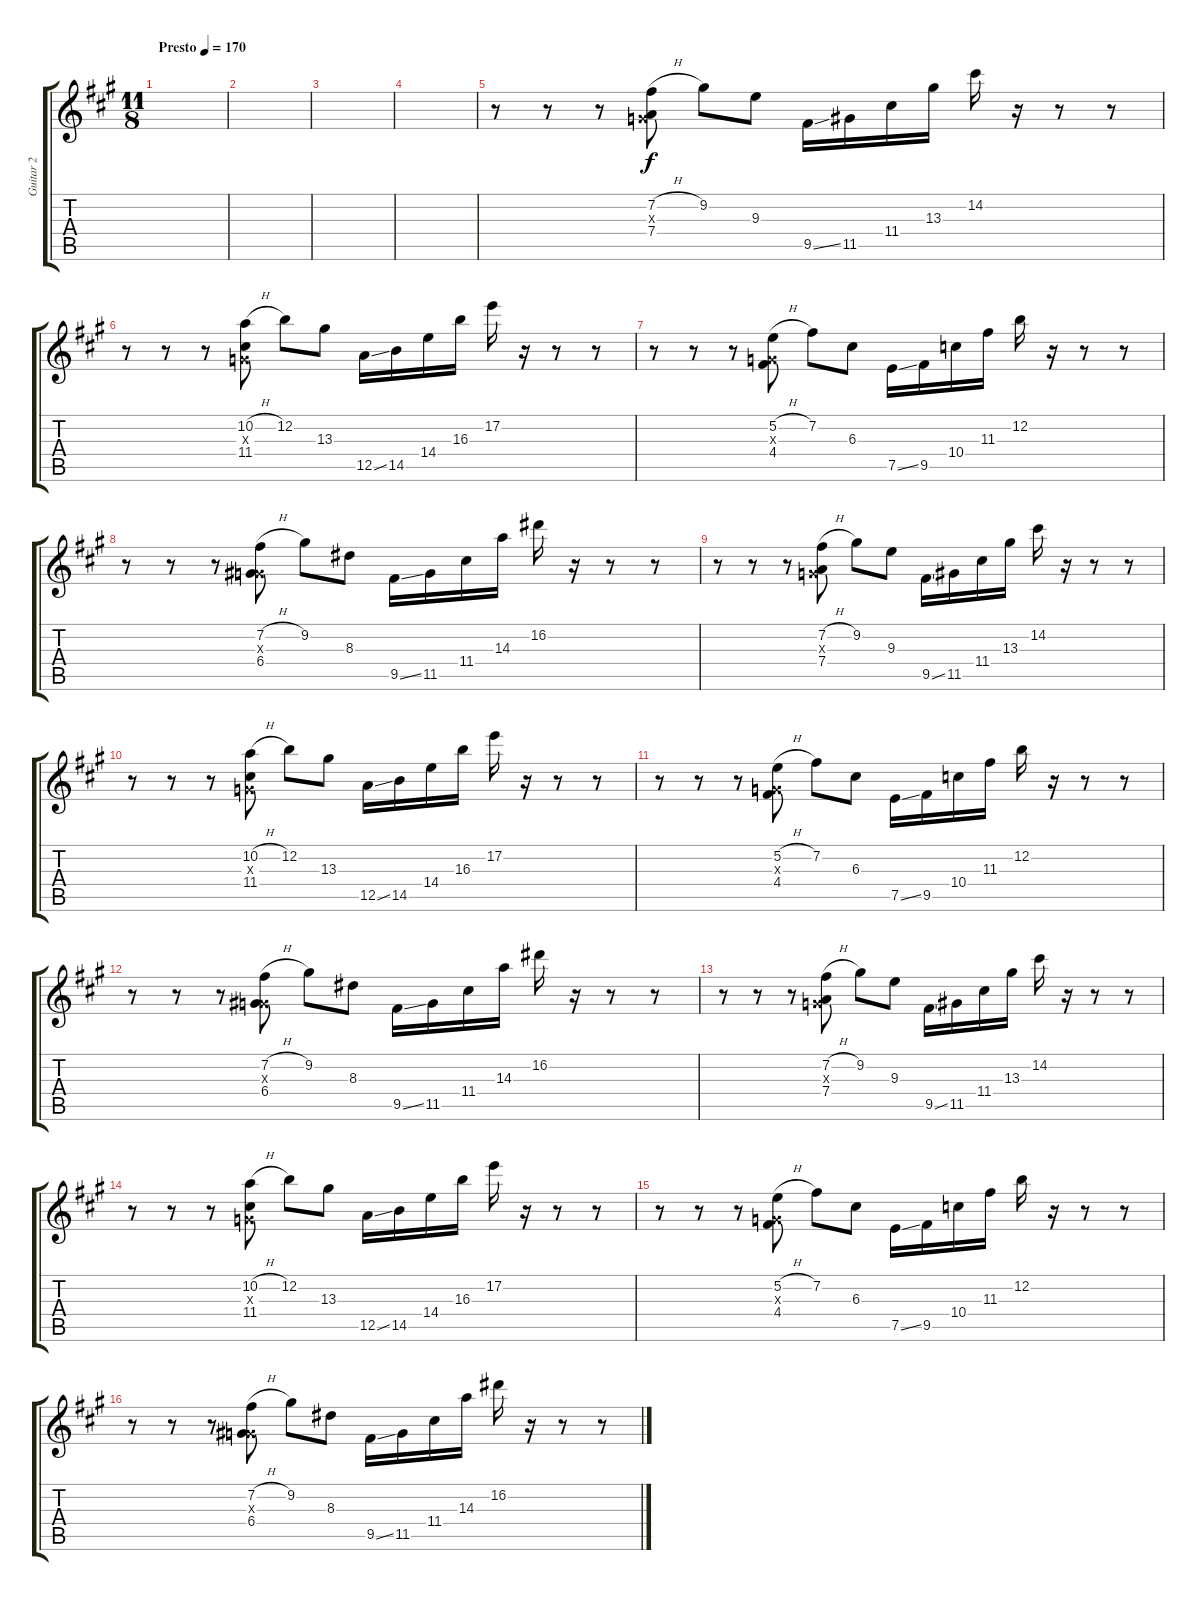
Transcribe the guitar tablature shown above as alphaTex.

\track ("Guitar 2" "Guitar 2") {instrument electricguitarjazz}
\staff {score tabs}
\tuning (E4 B3 G3 D3 A2 E2) {hide}
\ts (11 8)
\tempo (170 "Presto")
\clef g2
\ks f#minor
|
|
|
|
r.8 r.8 r.8 (7.2{h} 0.3{x} 7.4).8 9.2.8 9.3.8 9.5{ss}.16 11.5.16 11.4.16 13.3.16 14.2.16 r.16 r.8 r.8 |
r.8 r.8 r.8 (10.2{h} 0.3{x} 11.4).8 12.2.8 13.3.8 12.5{ss}.16 14.5.16 14.4.16 16.3.16 17.2.16 r.16 r.8 r.8 |
r.8 r.8 r.8 (5.2{h} 0.3{x} 4.4).8 7.2.8 6.3.8 7.5{ss}.16 9.5.16 10.4.16 11.3.16 12.2.16 r.16 r.8 r.8 |
r.8 r.8 r.8 (7.2{h} 0.3{x} 6.4).8 9.2.8 8.3.8 9.5{ss}.16 11.5.16 11.4.16 14.3.16 16.2.16 r.16 r.8 r.8 |
r.8 r.8 r.8 (7.2{h} 0.3{x} 7.4).8 9.2.8 9.3.8 9.5{ss}.16 11.5.16 11.4.16 13.3.16 14.2.16 r.16 r.8 r.8 |
r.8 r.8 r.8 (10.2{h} 0.3{x} 11.4).8 12.2.8 13.3.8 12.5{ss}.16 14.5.16 14.4.16 16.3.16 17.2.16 r.16 r.8 r.8 |
r.8 r.8 r.8 (5.2{h} 0.3{x} 4.4).8 7.2.8 6.3.8 7.5{ss}.16 9.5.16 10.4.16 11.3.16 12.2.16 r.16 r.8 r.8 |
r.8 r.8 r.8 (7.2{h} 0.3{x} 6.4).8 9.2.8 8.3.8 9.5{ss}.16 11.5.16 11.4.16 14.3.16 16.2.16 r.16 r.8 r.8 |
r.8 r.8 r.8 (7.2{h} 0.3{x} 7.4).8 9.2.8 9.3.8 9.5{ss}.16 11.5.16 11.4.16 13.3.16 14.2.16 r.16 r.8 r.8 |
r.8 r.8 r.8 (10.2{h} 0.3{x} 11.4).8 12.2.8 13.3.8 12.5{ss}.16 14.5.16 14.4.16 16.3.16 17.2.16 r.16 r.8 r.8 |
r.8 r.8 r.8 (5.2{h} 0.3{x} 4.4).8 7.2.8 6.3.8 7.5{ss}.16 9.5.16 10.4.16 11.3.16 12.2.16 r.16 r.8 r.8 |
r.8 r.8 r.8 (7.2{h} 0.3{x} 6.4).8 9.2.8 8.3.8 9.5{ss}.16 11.5.16 11.4.16 14.3.16 16.2.16 r.16 r.8 r.8
